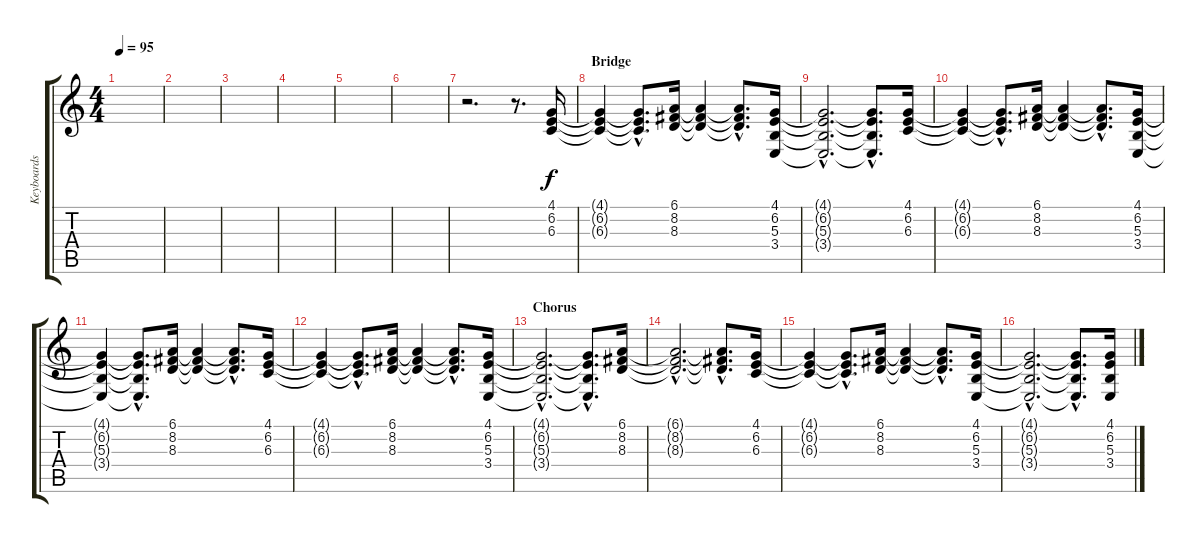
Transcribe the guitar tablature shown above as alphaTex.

\track ("Keyboards" "Keyboards") {instrument synthstrings1}
\staff {score tabs}
\tuning (Eb4 Bb3 Gb3 Db3 Ab2 Eb2) {hide}
\ts (4 4)
\tempo 95
\clef g2
\ks c
|
|
|
|
|
|
r.2{d} r.8{d} (4.1 6.2 6.3).16 |
\section ("" "Bridge")
(4.1{t} 6.2{t} 6.3{t}).4 (4.1{hac t} 6.2{hac t} 6.3{hac t}).8{d} (6.1 8.2 8.3).16 (6.1{t} 8.2{t} 8.3{t}).4 (6.1{hac t} 8.2{hac t} 8.3{hac t}).8{d} (4.1 6.2 5.3 3.4).16 |
(4.1{hac t} 6.2{hac t} 5.3{hac t} 3.4{hac t}).2{d} (4.1{hac t} 6.2{hac t} 5.3{hac t} 3.4{hac t}).8{d} (4.1 6.2 6.3).16 |
(4.1{t} 6.2{t} 6.3{t}).4 (4.1{hac t} 6.2{hac t} 6.3{hac t}).8{d} (6.1 8.2 8.3).16 (6.1{t} 8.2{t} 8.3{t}).4 (6.1{hac t} 8.2{hac t} 8.3{hac t}).8{d} (4.1 6.2 5.3 3.4).16 |
(4.1{t} 6.2{t} 5.3{t} 3.4{t}).4 (4.1{hac t} 6.2{hac t} 5.3{hac t} 3.4{hac t}).8{d} (6.1 8.2 8.3).16 (6.1{t} 8.2{t} 8.3{t}).4 (6.1{hac t} 8.2{hac t} 8.3{hac t}).8{d} (4.1 6.2 6.3).16 |
(4.1{t} 6.2{t} 6.3{t}).4 (4.1{hac t} 6.2{hac t} 6.3{hac t}).8{d} (6.1 8.2 8.3).16 (6.1{t} 8.2{t} 8.3{t}).4 (6.1{hac t} 8.2{hac t} 8.3{hac t}).8{d} (4.1 6.2 5.3 3.4).16 |
\section ("" "Chorus")
(4.1{hac t} 6.2{hac t} 5.3{hac t} 3.4{hac t}).2{d} (4.1{hac t} 6.2{hac t} 5.3{hac t} 3.4{hac t}).8{d} (6.1 8.2 8.3).16 |
(6.1{hac t} 8.2{hac t} 8.3{hac t}).2{d} (6.1{hac t} 8.2{hac t} 8.3{hac t}).8{d} (4.1 6.2 6.3).16 |
(4.1{t} 6.2{t} 6.3{t}).4 (4.1{hac t} 6.2{hac t} 6.3{hac t}).8{d} (6.1 8.2 8.3).16 (6.1{t} 8.2{t} 8.3{t}).4 (6.1{hac t} 8.2{hac t} 8.3{hac t}).8{d} (4.1 6.2 5.3 3.4).16 |
(4.1{hac t} 6.2{hac t} 5.3{hac t} 3.4{hac t}).2{d} (4.1{hac t} 6.2{hac t} 5.3{hac t} 3.4{hac t}).8{d} (4.1 6.2 5.3 3.4).16
